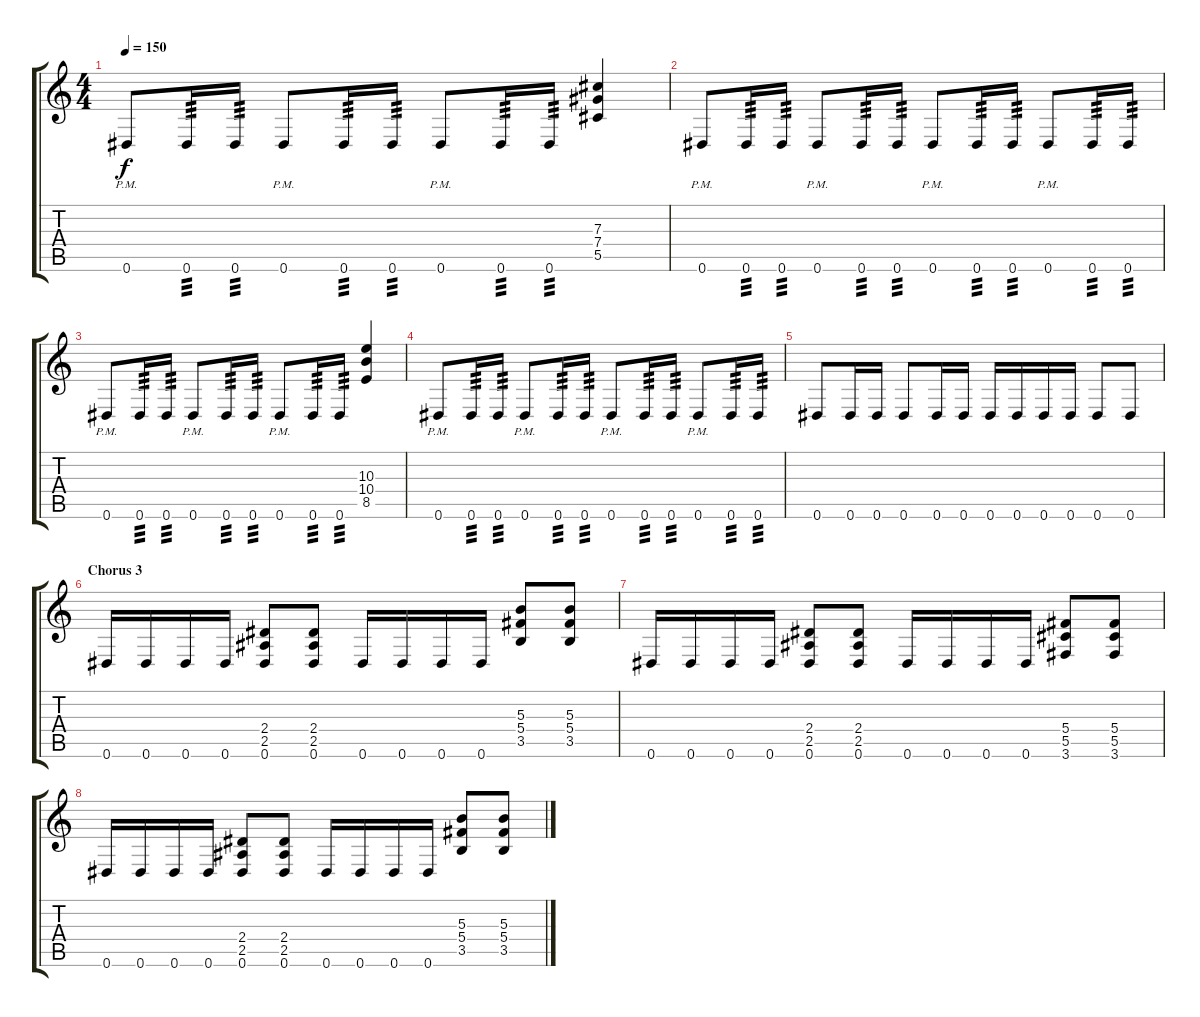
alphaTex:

\track "" {instrument overdrivenguitar}
\staff {score tabs}
\tuning (Eb4 Bb3 Gb3 Db3 Ab2 Eb2) {hide}
\ts (4 4)
\tempo 150
\clef g2
\ks c
0.6{pm}.8{dy f} 0.6.16{tp 3} 0.6.16{tp 3} 0.6{pm}.8 0.6.16{tp 3} 0.6.16{tp 3} 0.6{pm}.8 0.6.16{tp 3} 0.6.16{tp 3} (7.3 7.4 5.5).4 |
0.6{pm}.8 0.6.16{tp 3} 0.6.16{tp 3} 0.6{pm}.8 0.6.16{tp 3} 0.6.16{tp 3} 0.6{pm}.8 0.6.16{tp 3} 0.6.16{tp 3} 0.6{pm}.8 0.6.16{tp 3} 0.6.16{tp 3} |
0.6{pm}.8 0.6.16{tp 3} 0.6.16{tp 3} 0.6{pm}.8 0.6.16{tp 3} 0.6.16{tp 3} 0.6{pm}.8 0.6.16{tp 3} 0.6.16{tp 3} (10.3 10.4 8.5).4 |
0.6{pm}.8 0.6.16{tp 3} 0.6.16{tp 3} 0.6{pm}.8 0.6.16{tp 3} 0.6.16{tp 3} 0.6{pm}.8 0.6.16{tp 3} 0.6.16{tp 3} 0.6{pm}.8 0.6.16{tp 3} 0.6.16{tp 3} |
0.6.8 0.6.16 0.6.16 0.6.8 0.6.16 0.6.16 0.6.16 0.6.16 0.6.16 0.6.16 0.6.8 0.6.8 |
\section ("" "Chorus 3")
0.6.16 0.6.16 0.6.16 0.6.16 (2.4 2.5 0.6).8 (2.4 2.5 0.6).8 0.6.16 0.6.16 0.6.16 0.6.16 (5.3 5.4 3.5).8 (5.3 5.4 3.5).8 |
0.6.16 0.6.16 0.6.16 0.6.16 (2.4 2.5 0.6).8 (2.4 2.5 0.6).8 0.6.16 0.6.16 0.6.16 0.6.16 (5.4 5.5 3.6).8 (5.4 5.5 3.6).8 |
0.6.16 0.6.16 0.6.16 0.6.16 (2.4 2.5 0.6).8 (2.4 2.5 0.6).8 0.6.16 0.6.16 0.6.16 0.6.16 (5.3 5.4 3.5).8 (5.3 5.4 3.5).8
